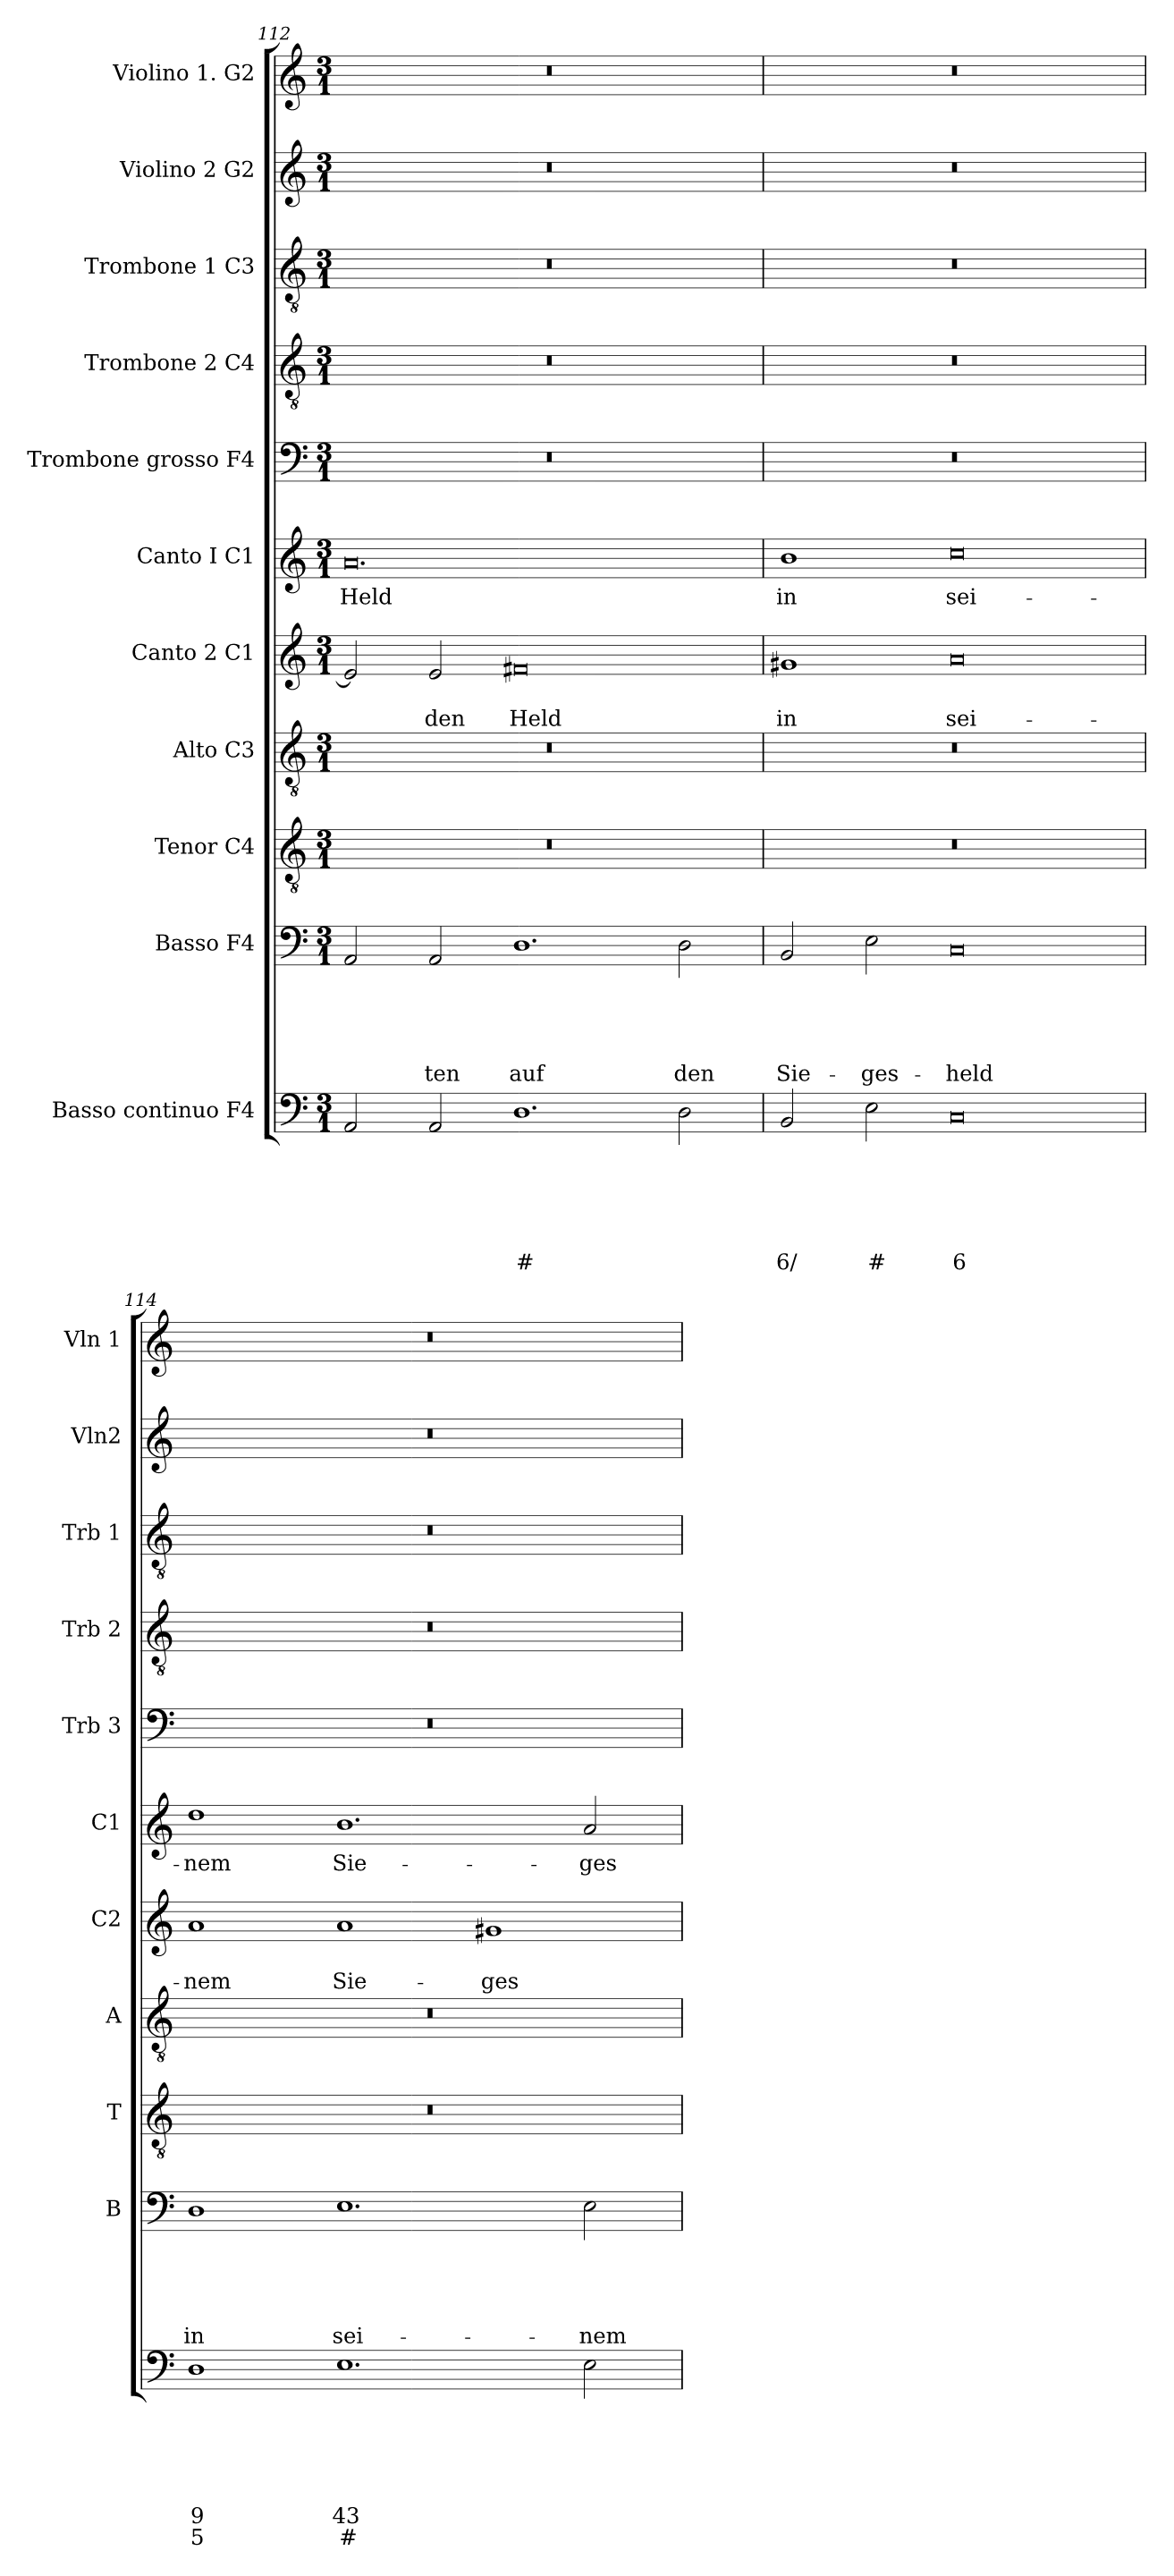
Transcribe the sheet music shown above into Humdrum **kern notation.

**kern	**text	**text	**text	**text	**text	**text	**text	**kern	**text	**text	**text	**text	**text	**kern	**kern	**kern	**text	**text	**kern	**text	**kern	**kern	**kern	**kern	**kern
*part11	*part11	*part11	*part11	*part11	*part11	*part11	*part11	*part10	*part10	*part10	*part10	*part10	*part10	*part9	*part8	*part7	*part7	*part7	*part6	*part6	*part5	*part4	*part3	*part2	*part1
*staff11	*staff11	*staff11	*staff11	*staff11	*staff11	*staff11	*staff11	*staff10	*staff10	*staff10	*staff10	*staff10	*staff10	*staff9	*staff8	*staff7	*staff7	*staff7	*staff6	*staff6	*staff5	*staff4	*staff3	*staff2	*staff1
*I"Basso continuo F4	*	*	*	*	*	*	*	*I"Basso F4	*	*	*	*	*	*I"Tenor C4	*I"Alto C3	*I"Canto 2 C1	*	*	*I"Canto I C1	*	*I"Trombone grosso F4	*I"Trombone 2 C4	*I"Trombone 1 C3	*I"Violino 2 G2	*I"Violino 1. G2
*	*	*	*	*	*	*	*	*I'B	*	*	*	*	*	*I'T	*I'A	*I'C2	*	*	*I'C1	*	*I'Trb 3	*I'Trb 2	*I'Trb 1	*I'Vln2	*I'Vln 1
*clefF4	*	*	*	*	*	*	*	*clefF4	*	*	*	*	*	*clefGv2	*clefGv2	*clefG2	*	*	*clefG2	*	*clefF4	*clefGv2	*clefGv2	*clefG2	*clefG2
*k[]	*	*	*	*	*	*	*	*k[]	*	*	*	*	*	*k[]	*k[]	*k[]	*	*	*k[]	*	*k[]	*k[]	*k[]	*k[]	*k[]
*C:	*	*	*	*	*	*	*	*C:	*	*	*	*	*	*C:	*C:	*C:	*	*	*C:	*	*C:	*C:	*C:	*C:	*C:
*M3/1	*	*	*	*	*	*	*	*M3/1	*	*	*	*	*	*M3/1	*M3/1	*M3/1	*	*	*M3/1	*	*M3/1	*M3/1	*M3/1	*M3/1	*M3/1
=112	=112	=112	=112	=112	=112	=112	=112	=112	=112	=112	=112	=112	=112	=112	=112	=112	=112	=112	=112	=112	=112	=112	=112	=112	=112
!	!	!	!	!	!	!	!	!	!	!	!	!	!	!	!	!	!	!	!	!LO:LY:b	!	!	!	!	!
2AA/	.	.	.	.	.	.	.	2AA/	.	.	.	.	.	0.r	0.r	2e/]	.	.	0.a	Held	0.r	0.r	0.r	0.r	0.r
!	!	!	!	!	!	!	!	!	!	!	!	!	!LO:LY:b	!	!	!	!	!LO:LY:b	!	!	!	!	!	!	!
2AA/	.	.	.	.	.	.	.	2AA/	.	.	.	.	-ten	.	.	2e/	.	den	.	.	.	.	.	.	.
!	!	!	!	!	!	!LO:LY:b	!	!	!	!	!	!	!LO:LY:b	!	!	!	!	!LO:LY:b	!	!	!	!	!	!	!
1.D	.	.	.	.	.	#	.	1.D	.	.	.	.	auf	.	.	0f#X	.	Held	.	.	.	.	.	.	.
!	!	!	!	!	!	!	!	!	!	!	!	!	!LO:LY:b	!	!	!	!	!	!	!	!	!	!	!	!
2D\	.	.	.	.	.	.	.	2D\	.	.	.	.	den	.	.	.	.	.	.	.	.	.	.	.	.
=113	=113	=113	=113	=113	=113	=113	=113	=113	=113	=113	=113	=113	=113	=113	=113	=113	=113	=113	=113	=113	=113	=113	=113	=113	=113
!	!	!	!	!	!	!LO:LY:b	!	!	!	!	!	!	!LO:LY:b	!	!	!	!	!LO:LY:b	!	!LO:LY:b	!	!	!	!	!
2BB/	.	.	.	.	.	6/	.	2BB/	.	.	.	.	Sie-	0.r	0.r	1g#X	.	in	1b	in	0.r	0.r	0.r	0.r	0.r
!	!	!	!	!	!	!LO:LY:b	!	!	!	!	!	!	!LO:LY:b	!	!	!	!	!	!	!	!	!	!	!	!
2E\	.	.	.	.	.	#	.	2E\	.	.	.	.	-ges-	.	.	.	.	.	.	.	.	.	.	.	.
!	!	!	!	!	!	!LO:LY:b	!	!	!	!	!	!	!LO:LY:b	!	!	!	!	!LO:LY:b	!	!LO:LY:b	!	!	!	!	!
0C	.	.	.	.	.	6	.	0C	.	.	.	.	-held	.	.	0a	.	sei-	0cc	sei-	.	.	.	.	.
!!LO:LB:g=z
=114	=114	=114	=114	=114	=114	=114	=114	=114	=114	=114	=114	=114	=114	=114	=114	=114	=114	=114	=114	=114	=114	=114	=114	=114	=114
!	!	!	!	!	!	!LO:LY:b	!LO:LY:b	!	!	!	!	!	!LO:LY:b	!	!	!	!	!LO:LY:b	!	!LO:LY:b	!	!	!	!	!
1D	.	.	.	.	.	9	5	1D	.	.	.	.	in	0.r	0.r	1a	.	-nem	1dd	-nem	0.r	0.r	0.r	0.r	0.r
!	!	!	!	!	!	!LO:LY:b	!LO:LY:b	!	!	!	!	!	!LO:LY:b	!	!	!	!	!LO:LY:b	!	!LO:LY:b	!	!	!	!	!
1.E	.	.	.	.	.	43	#	1.E	.	.	.	.	sei-	.	.	1a	.	Sie-	1.b	Sie-	.	.	.	.	.
!	!	!	!	!	!	!	!	!	!	!	!	!	!	!	!	!	!	!LO:LY:b	!	!	!	!	!	!	!
.	.	.	.	.	.	.	.	.	.	.	.	.	.	.	.	1g#X	.	-ges-	.	.	.	.	.	.	.
!	!	!	!	!	!	!	!	!	!	!	!	!	!LO:LY:b	!	!	!	!	!	!	!LO:LY:b	!	!	!	!	!
2E\	.	.	.	.	.	.	.	2E\	.	.	.	.	-nem	.	.	.	.	.	2a/	-ges-	.	.	.	.	.
=	=	=	=	=	=	=	=	=	=	=	=	=	=	=	=	=	=	=	=	=	=	=	=	=	=
*-	*-	*-	*-	*-	*-	*-	*-	*-	*-	*-	*-	*-	*-	*-	*-	*-	*-	*-	*-	*-	*-	*-	*-	*-	*-
